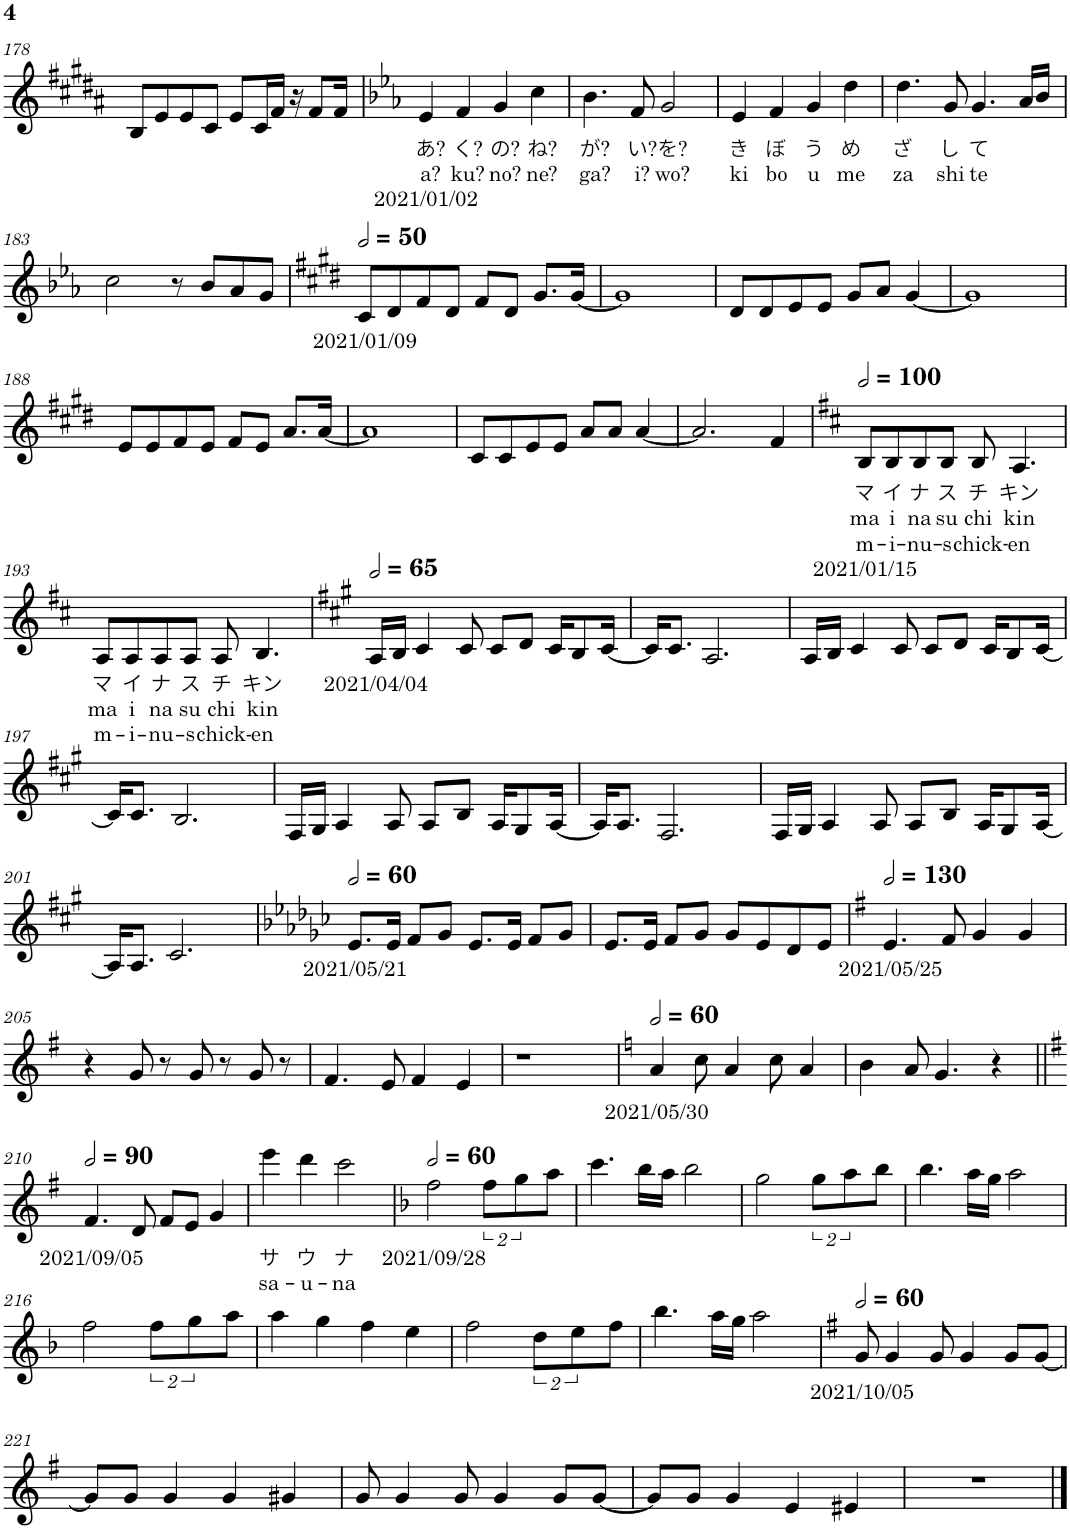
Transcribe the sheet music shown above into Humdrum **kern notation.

**kern	**text	**text	**text	**text
*part1	*part1	*part1	*part1	*part1
*staff1	*staff1	*staff1	*staff1	*staff1
*I"Piano	*	*	*	*
*I'Pno.	*	*	*	*
!!LO:PB:g=z
*clefG2	*	*	*	*
*k[f#c#g#d#a#]	*	*	*	*
*M4/4	*	*	*	*
=178	=178	=178	=178	=178
8B/L	.	.	.	.
8e/	.	.	.	.
8e/	.	.	.	.
8c#/J	.	.	.	.
8e/L	.	.	.	.
16c#/L	.	.	.	.
16f#/JJ	.	.	.	.
16r	.	.	.	.
8f#/L	.	.	.	.
16f#/Jk	.	.	.	.
=179	=179	=179	=179	=179
*k[b-e-a-]	*	*	*	*
!	!LO:LY:b	!LO:LY:b	!LO:LY:b	!
4e-/	あ?	a?	2021/01/02	.
!	!LO:LY:b	!LO:LY:b	!	!
4f/	く?	ku?	.	.
!	!LO:LY:b	!LO:LY:b	!	!
4g/	の?	no?	.	.
!	!LO:LY:b	!LO:LY:b	!	!
4cc\	ね?	ne?	.	.
=180	=180	=180	=180	=180
!	!LO:LY:b	!LO:LY:b	!	!
4.b-\	が?	ga?	.	.
!	!LO:LY:b	!LO:LY:b	!	!
8f/	い?	i?	.	.
!	!LO:LY:b	!LO:LY:b	!	!
2g/	を?	wo?	.	.
=181	=181	=181	=181	=181
!	!LO:LY:b	!LO:LY:b	!	!
4e-/	き	ki	.	.
!	!LO:LY:b	!LO:LY:b	!	!
4f/	ぼ	bo	.	.
!	!LO:LY:b	!LO:LY:b	!	!
4g/	う	u	.	.
!	!LO:LY:b	!LO:LY:b	!	!
4dd\	め	me	.	.
=182	=182	=182	=182	=182
!	!LO:LY:b	!LO:LY:b	!	!
4.dd\	ざ	za	.	.
!	!LO:LY:b	!LO:LY:b	!	!
8g/	し	shi	.	.
!	!LO:LY:b	!LO:LY:b	!	!
4.g/	て	te	.	.
16a-/LL	.	.	.	.
16b-/JJ	.	.	.	.
!!LO:LB:g=z
=183	=183	=183	=183	=183
2cc\	.	.	.	.
8r	.	.	.	.
8b-/L	.	.	.	.
8a-/	.	.	.	.
8g/J	.	.	.	.
=184	=184	=184	=184	=184
*k[f#c#g#d#]	*	*	*	*
*MM100	*	*	*	*
!	!LO:LY:b	!	!	!
8c#/L	2021/01/09	.	.	.
8d#/	.	.	.	.
8f#/	.	.	.	.
8d#/J	.	.	.	.
8f#/L	.	.	.	.
8d#/J	.	.	.	.
8.g#/L	.	.	.	.
[16g#/Jk	.	.	.	.
=185	=185	=185	=185	=185
1g#]	.	.	.	.
=186	=186	=186	=186	=186
8d#/L	.	.	.	.
8d#/	.	.	.	.
8e/	.	.	.	.
8e/J	.	.	.	.
8g#/L	.	.	.	.
8a/J	.	.	.	.
[4g#/	.	.	.	.
=187	=187	=187	=187	=187
1g#]	.	.	.	.
!!LO:LB:g=z
=188	=188	=188	=188	=188
8e/L	.	.	.	.
8e/	.	.	.	.
8f#/	.	.	.	.
8e/J	.	.	.	.
8f#/L	.	.	.	.
8e/J	.	.	.	.
8.a/L	.	.	.	.
[16a/Jk	.	.	.	.
=189	=189	=189	=189	=189
1a]	.	.	.	.
=190	=190	=190	=190	=190
8c#/L	.	.	.	.
8c#/	.	.	.	.
8e/	.	.	.	.
8e/J	.	.	.	.
8a/L	.	.	.	.
8a/J	.	.	.	.
[4a/	.	.	.	.
=191	=191	=191	=191	=191
2.a/]	.	.	.	.
4f#/	.	.	.	.
=192	=192	=192	=192	=192
*k[f#c#]	*	*	*	*
*MM200	*	*	*	*
!	!LO:LY:b	!LO:LY:b	!LO:LY:b	!LO:LY:b
8B/L	マ	ma	m-	2021/01/15
!	!LO:LY:b	!LO:LY:b	!LO:LY:b	!
8B/	イ	i	i-	.
!	!LO:LY:b	!LO:LY:b	!LO:LY:b	!
8B/	ナ	na	-nu-	.
!	!LO:LY:b	!LO:LY:b	!LO:LY:b	!
8B/J	ス	su	-s	.
!	!LO:LY:b	!LO:LY:b	!LO:LY:b	!
8B/	チ	chi	chick-	.
!	!LO:LY:b	!LO:LY:b	!LO:LY:b	!
4.A/	キン	kin	-en	.
!!LO:LB:g=z
=193	=193	=193	=193	=193
!	!LO:LY:b	!LO:LY:b	!LO:LY:b	!
8A/L	マ	ma	m-	.
!	!LO:LY:b	!LO:LY:b	!LO:LY:b	!
8A/	イ	i	-i-	.
!	!LO:LY:b	!LO:LY:b	!LO:LY:b	!
8A/	ナ	na	-nu-	.
!	!LO:LY:b	!LO:LY:b	!LO:LY:b	!
8A/J	ス	su	-s	.
!	!LO:LY:b	!LO:LY:b	!LO:LY:b	!
8A/	チ	chi	chick-	.
!	!LO:LY:b	!LO:LY:b	!LO:LY:b	!
4.B/	キン	kin	-en	.
=194	=194	=194	=194	=194
*k[f#c#g#]	*	*	*	*
*MM130	*	*	*	*
!	!LO:LY:b	!	!	!
16A/LL	2021/04/04	.	.	.
16B/JJ	.	.	.	.
4c#/	.	.	.	.
8c#/	.	.	.	.
8c#/L	.	.	.	.
8d/J	.	.	.	.
16c#/KL	.	.	.	.
8B/	.	.	.	.
[16c#/Jk	.	.	.	.
=195	=195	=195	=195	=195
16c#/KL]	.	.	.	.
8.c#/J	.	.	.	.
2.A/	.	.	.	.
=196	=196	=196	=196	=196
16A/LL	.	.	.	.
16B/JJ	.	.	.	.
4c#/	.	.	.	.
8c#/	.	.	.	.
8c#/L	.	.	.	.
8d/J	.	.	.	.
16c#/KL	.	.	.	.
8B/	.	.	.	.
[16c#/Jk	.	.	.	.
!!LO:LB:g=z
=197	=197	=197	=197	=197
16c#/KL]	.	.	.	.
8.c#/J	.	.	.	.
2.B/	.	.	.	.
=198	=198	=198	=198	=198
16F#/LL	.	.	.	.
16G#/JJ	.	.	.	.
4A/	.	.	.	.
8A/	.	.	.	.
8A/L	.	.	.	.
8B/J	.	.	.	.
16A/KL	.	.	.	.
8G#/	.	.	.	.
[16A/Jk	.	.	.	.
=199	=199	=199	=199	=199
16A/KL]	.	.	.	.
8.A/J	.	.	.	.
2.F#/	.	.	.	.
=200	=200	=200	=200	=200
16F#/LL	.	.	.	.
16G#/JJ	.	.	.	.
4A/	.	.	.	.
8A/	.	.	.	.
8A/L	.	.	.	.
8B/J	.	.	.	.
16A/KL	.	.	.	.
8G#/	.	.	.	.
[16A/Jk	.	.	.	.
!!LO:LB:g=z
=201	=201	=201	=201	=201
16A/KL]	.	.	.	.
8.A/J	.	.	.	.
2.c#/	.	.	.	.
=202	=202	=202	=202	=202
*k[b-e-a-d-g-c-]	*	*	*	*
*MM120	*	*	*	*
!	!LO:LY:b	!	!	!
8.e-/L	2021/05/21	.	.	.
16e-/Jk	.	.	.	.
8f/L	.	.	.	.
8g-/J	.	.	.	.
8.e-/L	.	.	.	.
16e-/Jk	.	.	.	.
8f/L	.	.	.	.
8g-/J	.	.	.	.
=203	=203	=203	=203	=203
8.e-/L	.	.	.	.
16e-/Jk	.	.	.	.
8f/L	.	.	.	.
8g-/J	.	.	.	.
8g-/L	.	.	.	.
8e-/	.	.	.	.
8d-/	.	.	.	.
8e-/J	.	.	.	.
=204	=204	=204	=204	=204
*k[f#]	*	*	*	*
*MM260	*	*	*	*
!	!LO:LY:b	!	!	!
4.e/	2021/05/25	.	.	.
8f#/	.	.	.	.
4g/	.	.	.	.
4g/	.	.	.	.
!!LO:LB:g=z
=205	=205	=205	=205	=205
4r	.	.	.	.
8g/	.	.	.	.
8r	.	.	.	.
8g/	.	.	.	.
8r	.	.	.	.
8g/	.	.	.	.
8r	.	.	.	.
=206	=206	=206	=206	=206
4.f#/	.	.	.	.
8e/	.	.	.	.
4f#/	.	.	.	.
4e/	.	.	.	.
=207	=207	=207	=207	=207
1r	.	.	.	.
=208	=208	=208	=208	=208
*k[]	*	*	*	*
*MM120	*	*	*	*
!	!LO:LY:b	!	!	!
4a/	2021/05/30	.	.	.
8cc\	.	.	.	.
4a/	.	.	.	.
8cc\	.	.	.	.
4a/	.	.	.	.
=209	=209	=209	=209	=209
4b\	.	.	.	.
8a/	.	.	.	.
4.g/	.	.	.	.
4r	.	.	.	.
!!LO:LB:g=z
=210||	=210||	=210||	=210||	=210||
*k[f#]	*	*	*	*
*MM180	*	*	*	*
!	!LO:LY:b	!	!	!
4.f#/	2021/09/05	.	.	.
8d/	.	.	.	.
8f#/L	.	.	.	.
8e/J	.	.	.	.
4g/	.	.	.	.
=211	=211	=211	=211	=211
!	!LO:LY:b	!LO:LY:b	!	!
4eee\	サ	sa-	.	.
!	!LO:LY:b	!LO:LY:b	!	!
4ddd\	ウ	-u-	.	.
!	!LO:LY:b	!LO:LY:b	!	!
2ccc\	ナ	-na	.	.
=212	=212	=212	=212	=212
*k[b-]	*	*	*	*
*MM120	*	*	*	*
!	!LO:LY:b	!	!	!
2ff\	2021/09/28	.	.	.
16%3ff\L	.	.	.	.
16%3gg\	.	.	.	.
8aa\J	.	.	.	.
=213	=213	=213	=213	=213
4.ccc\	.	.	.	.
16bb-\LL	.	.	.	.
16aa\JJ	.	.	.	.
2bb-\	.	.	.	.
=214	=214	=214	=214	=214
2gg\	.	.	.	.
16%3gg\L	.	.	.	.
16%3aa\	.	.	.	.
8bb-\J	.	.	.	.
=215	=215	=215	=215	=215
4.bb-\	.	.	.	.
16aa\LL	.	.	.	.
16gg\JJ	.	.	.	.
2aa\	.	.	.	.
!!LO:LB:g=z
=216	=216	=216	=216	=216
2ff\	.	.	.	.
16%3ff\L	.	.	.	.
16%3gg\	.	.	.	.
8aa\J	.	.	.	.
=217	=217	=217	=217	=217
4aa\	.	.	.	.
4gg\	.	.	.	.
4ff\	.	.	.	.
4ee\	.	.	.	.
=218	=218	=218	=218	=218
2ff\	.	.	.	.
16%3dd\L	.	.	.	.
16%3ee\	.	.	.	.
8ff\J	.	.	.	.
=219	=219	=219	=219	=219
4.bb-\	.	.	.	.
16aa\LL	.	.	.	.
16gg\JJ	.	.	.	.
2aa\	.	.	.	.
=220	=220	=220	=220	=220
*k[f#]	*	*	*	*
*MM120	*	*	*	*
!	!LO:LY:b	!	!	!
8g/	2021/10/05	.	.	.
4g/	.	.	.	.
8g/	.	.	.	.
4g/	.	.	.	.
8g/L	.	.	.	.
[8g/J	.	.	.	.
!!LO:LB:g=z
=221	=221	=221	=221	=221
8g/L]	.	.	.	.
8g/J	.	.	.	.
4g/	.	.	.	.
4g/	.	.	.	.
4g#X/	.	.	.	.
=222	=222	=222	=222	=222
8g/	.	.	.	.
4g/	.	.	.	.
8g/	.	.	.	.
4g/	.	.	.	.
8g/L	.	.	.	.
[8g/J	.	.	.	.
=223	=223	=223	=223	=223
8g/L]	.	.	.	.
8g/J	.	.	.	.
4g/	.	.	.	.
4e/	.	.	.	.
4e#X/	.	.	.	.
=224	=224	=224	=224	=224
1r	.	.	.	.
==	==	==	==	==
*-	*-	*-	*-	*-
